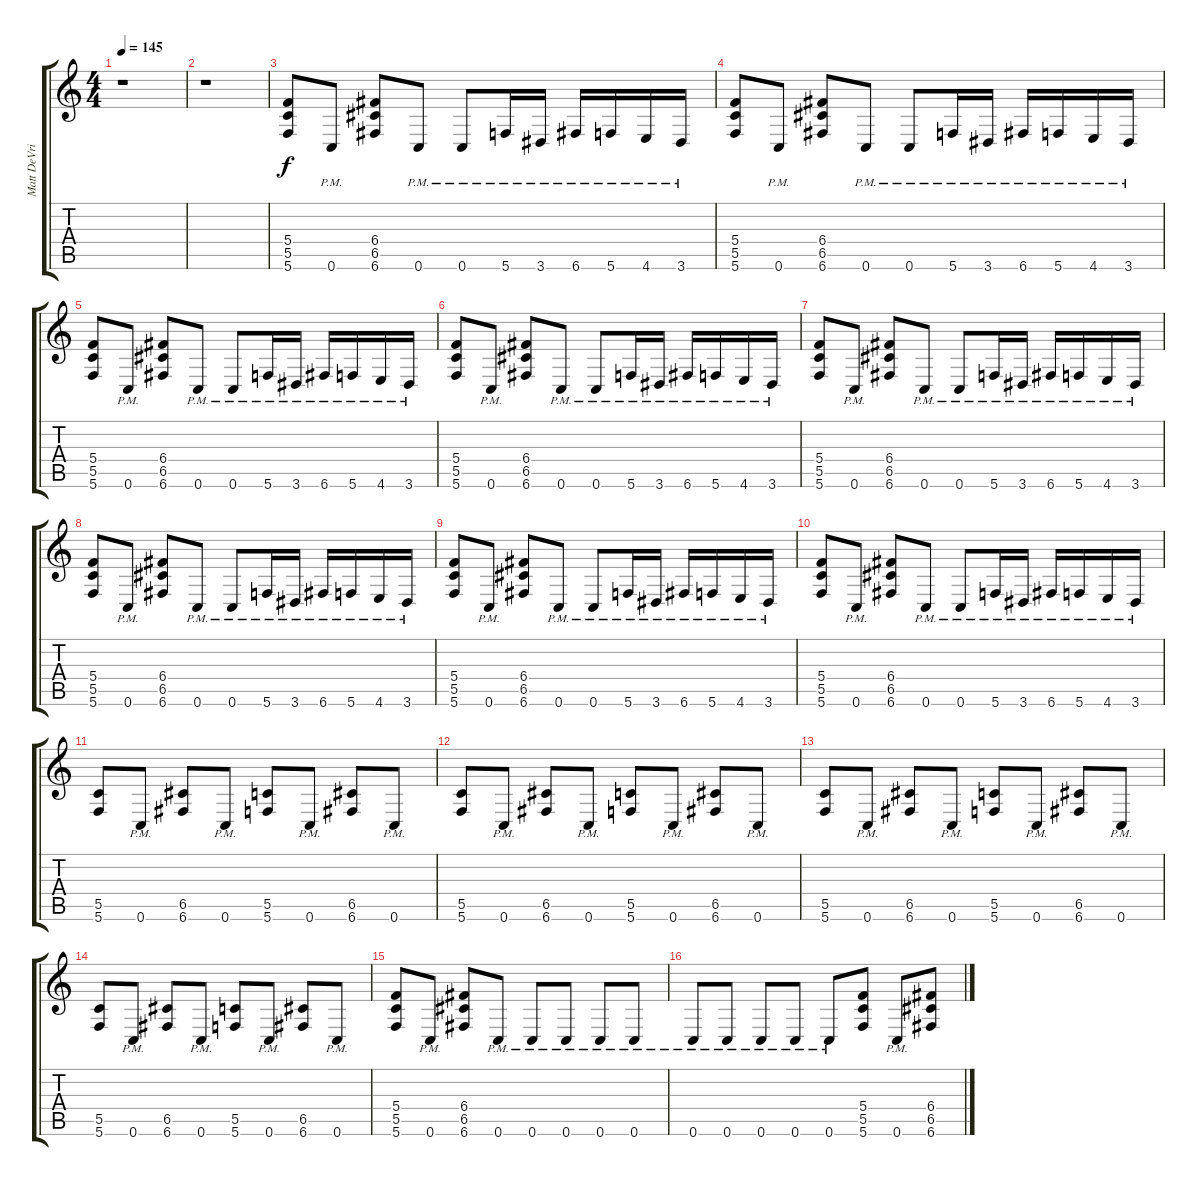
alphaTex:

\track ("Matt DeVries" "Matt DeVri") {instrument distortionguitar}
\staff {score tabs}
\tuning (D4 A3 F3 C3 G2 C2) {hide}
\ts (4 4)
\tempo 145
\clef g2
\ks c
r.1{dy f} |
r.1 |
(5.4 5.5 5.6).8 0.6{pm}.8 (6.4 6.5 6.6).8 0.6{pm}.8 0.6{pm}.8 5.6{pm}.16 3.6{pm}.16 6.6{pm}.16 5.6{pm}.16 4.6{pm}.16 3.6{pm}.16 |
(5.4 5.5 5.6).8 0.6{pm}.8 (6.4 6.5 6.6).8 0.6{pm}.8 0.6{pm}.8 5.6{pm}.16 3.6{pm}.16 6.6{pm}.16 5.6{pm}.16 4.6{pm}.16 3.6{pm}.16 |
(5.4 5.5 5.6).8 0.6{pm}.8 (6.4 6.5 6.6).8 0.6{pm}.8 0.6{pm}.8 5.6{pm}.16 3.6{pm}.16 6.6{pm}.16 5.6{pm}.16 4.6{pm}.16 3.6{pm}.16 |
(5.4 5.5 5.6).8 0.6{pm}.8 (6.4 6.5 6.6).8 0.6{pm}.8 0.6{pm}.8 5.6{pm}.16 3.6{pm}.16 6.6{pm}.16 5.6{pm}.16 4.6{pm}.16 3.6{pm}.16 |
(5.4 5.5 5.6).8 0.6{pm}.8 (6.4 6.5 6.6).8 0.6{pm}.8 0.6{pm}.8 5.6{pm}.16 3.6{pm}.16 6.6{pm}.16 5.6{pm}.16 4.6{pm}.16 3.6{pm}.16 |
(5.4 5.5 5.6).8 0.6{pm}.8 (6.4 6.5 6.6).8 0.6{pm}.8 0.6{pm}.8 5.6{pm}.16 3.6{pm}.16 6.6{pm}.16 5.6{pm}.16 4.6{pm}.16 3.6{pm}.16 |
(5.4 5.5 5.6).8 0.6{pm}.8 (6.4 6.5 6.6).8 0.6{pm}.8 0.6{pm}.8 5.6{pm}.16 3.6{pm}.16 6.6{pm}.16 5.6{pm}.16 4.6{pm}.16 3.6{pm}.16 |
(5.4 5.5 5.6).8 0.6{pm}.8 (6.4 6.5 6.6).8 0.6{pm}.8 0.6{pm}.8 5.6{pm}.16 3.6{pm}.16 6.6{pm}.16 5.6{pm}.16 4.6{pm}.16 3.6{pm}.16 |
(5.5 5.6).8 0.6{pm}.8 (6.5 6.6).8 0.6{pm}.8 (5.5 5.6).8 0.6{pm}.8 (6.5 6.6).8 0.6{pm}.8 |
(5.5 5.6).8 0.6{pm}.8 (6.5 6.6).8 0.6{pm}.8 (5.5 5.6).8 0.6{pm}.8 (6.5 6.6).8 0.6{pm}.8 |
(5.5 5.6).8 0.6{pm}.8 (6.5 6.6).8 0.6{pm}.8 (5.5 5.6).8 0.6{pm}.8 (6.5 6.6).8 0.6{pm}.8 |
(5.5 5.6).8 0.6{pm}.8 (6.5 6.6).8 0.6{pm}.8 (5.5 5.6).8 0.6{pm}.8 (6.5 6.6).8 0.6{pm}.8 |
(5.4 5.5 5.6).8 0.6{pm}.8 (6.4 6.5 6.6).8 0.6{pm}.8 0.6{pm}.8 0.6{pm}.8 0.6{pm}.8 0.6{pm}.8 |
0.6{pm}.8 0.6{pm}.8 0.6{pm}.8 0.6{pm}.8 0.6{pm}.8 (5.4 5.5 5.6).8 0.6{pm}.8 (6.4 6.5 6.6).8
